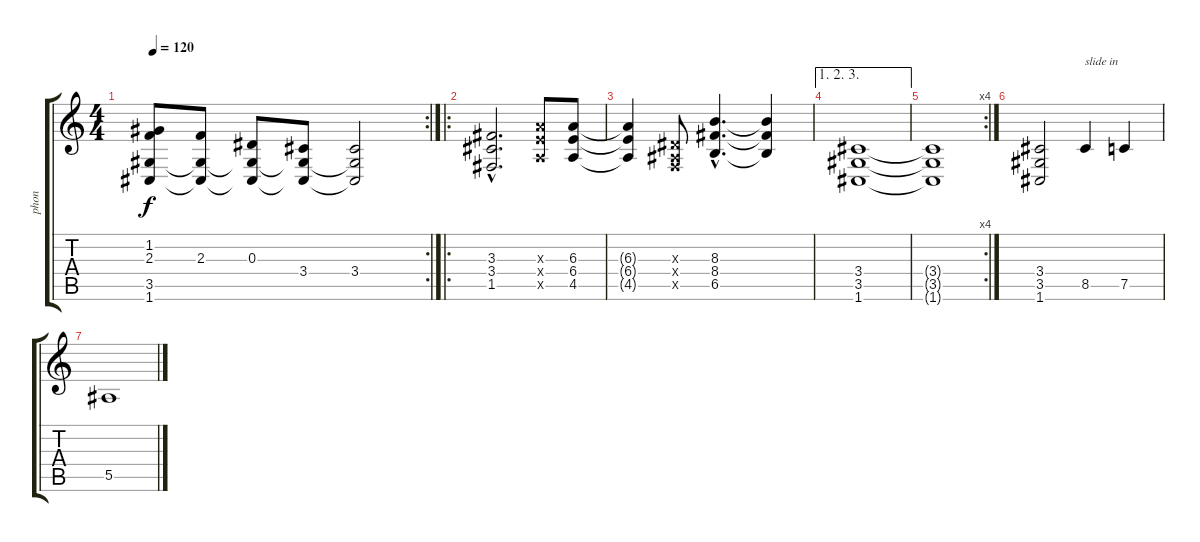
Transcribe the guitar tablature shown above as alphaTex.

\track ("phon" "phon") {instrument overdrivenguitar}
\staff {score tabs}
\tuning (C4 G3 Eb3 Bb2 F2 C2) {hide}
\rc 2
\ts (4 4)
\tempo 120
\clef g2
\ks c
(1.2 2.3{t} 3.5{t} 1.6{t}).8{dy f} (2.3 3.5{t} 1.6{t}).8 (0.3 3.5{t} 1.6{t}).8 (3.4 3.5{t} 1.6{t}).8 (3.4 3.5{t} 1.6{t}).2 |
\ro
(3.3{hac} 3.4{hac} 1.5{hac}).2{d} (6.3{x} 6.4{x} 4.5{x}).8 (6.3 6.4 4.5).8 |
(6.3{t} 6.4{t} 4.5{t}).4 (0.3{x} 0.4{x} 0.5{x}).8 (8.3{hac} 8.4{hac} 6.5{hac}).4{d} (8.3{t} 8.4{t} 6.5{t}).4 |
\ae (1 2 3)
(3.4 3.5 1.6).1 |
\rc 4
(3.4{t} 3.5{t} 1.6{t}).1 |
(3.4 3.5 1.6).2 8.5.4{txt "slide in"} 7.5.4 |
5.5.1{volume 0}
